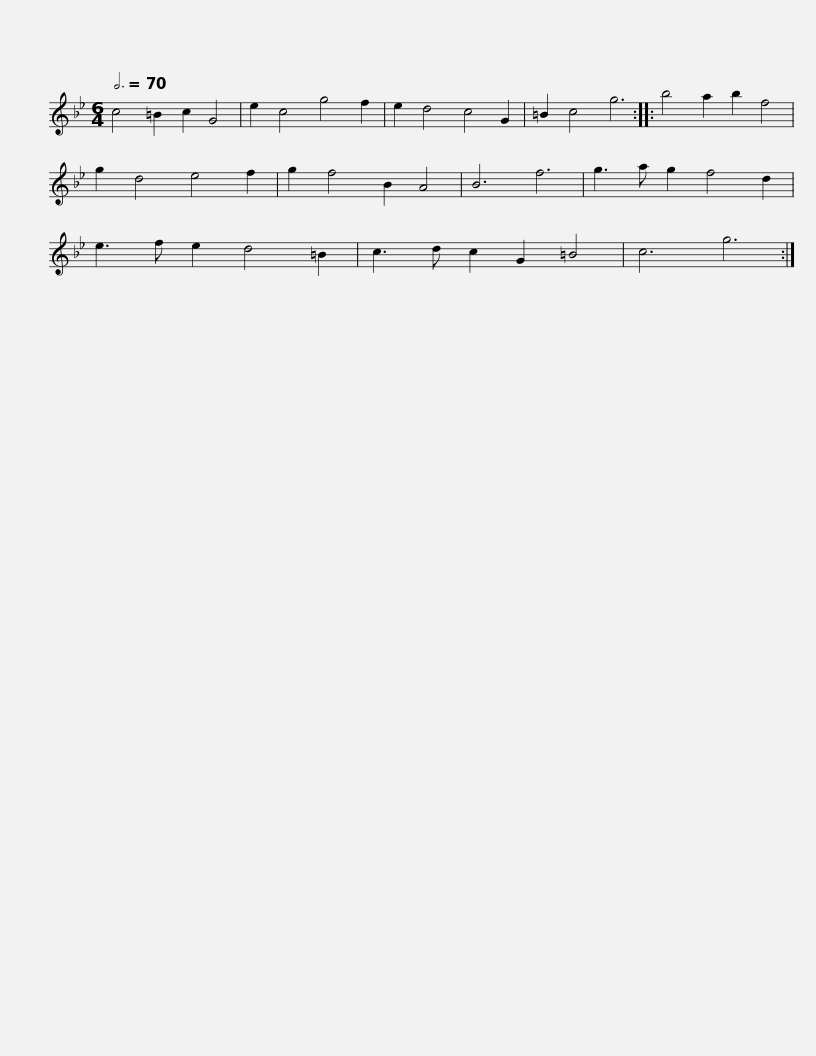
X:1
L:1/8
Q:3/4=70
M:6/4
I:linebreak $
K:Gmin
V:1 treble
V:1
 c4 =B2 c2 G4 | e2 c4 g4 f2 | e2 d4 c4 G2 | =B2 c4 g6 :: b4 a2 b2 f4 | %5
 g2 d4 e4 f2 | g2 f4 B2 A4 | B6 f6 |$ g3 a g2 f4 d2 | e3 f e2 d4 =B2 | %10
 c3 d c2 G2 =B4 | c6 g6 :| %12
